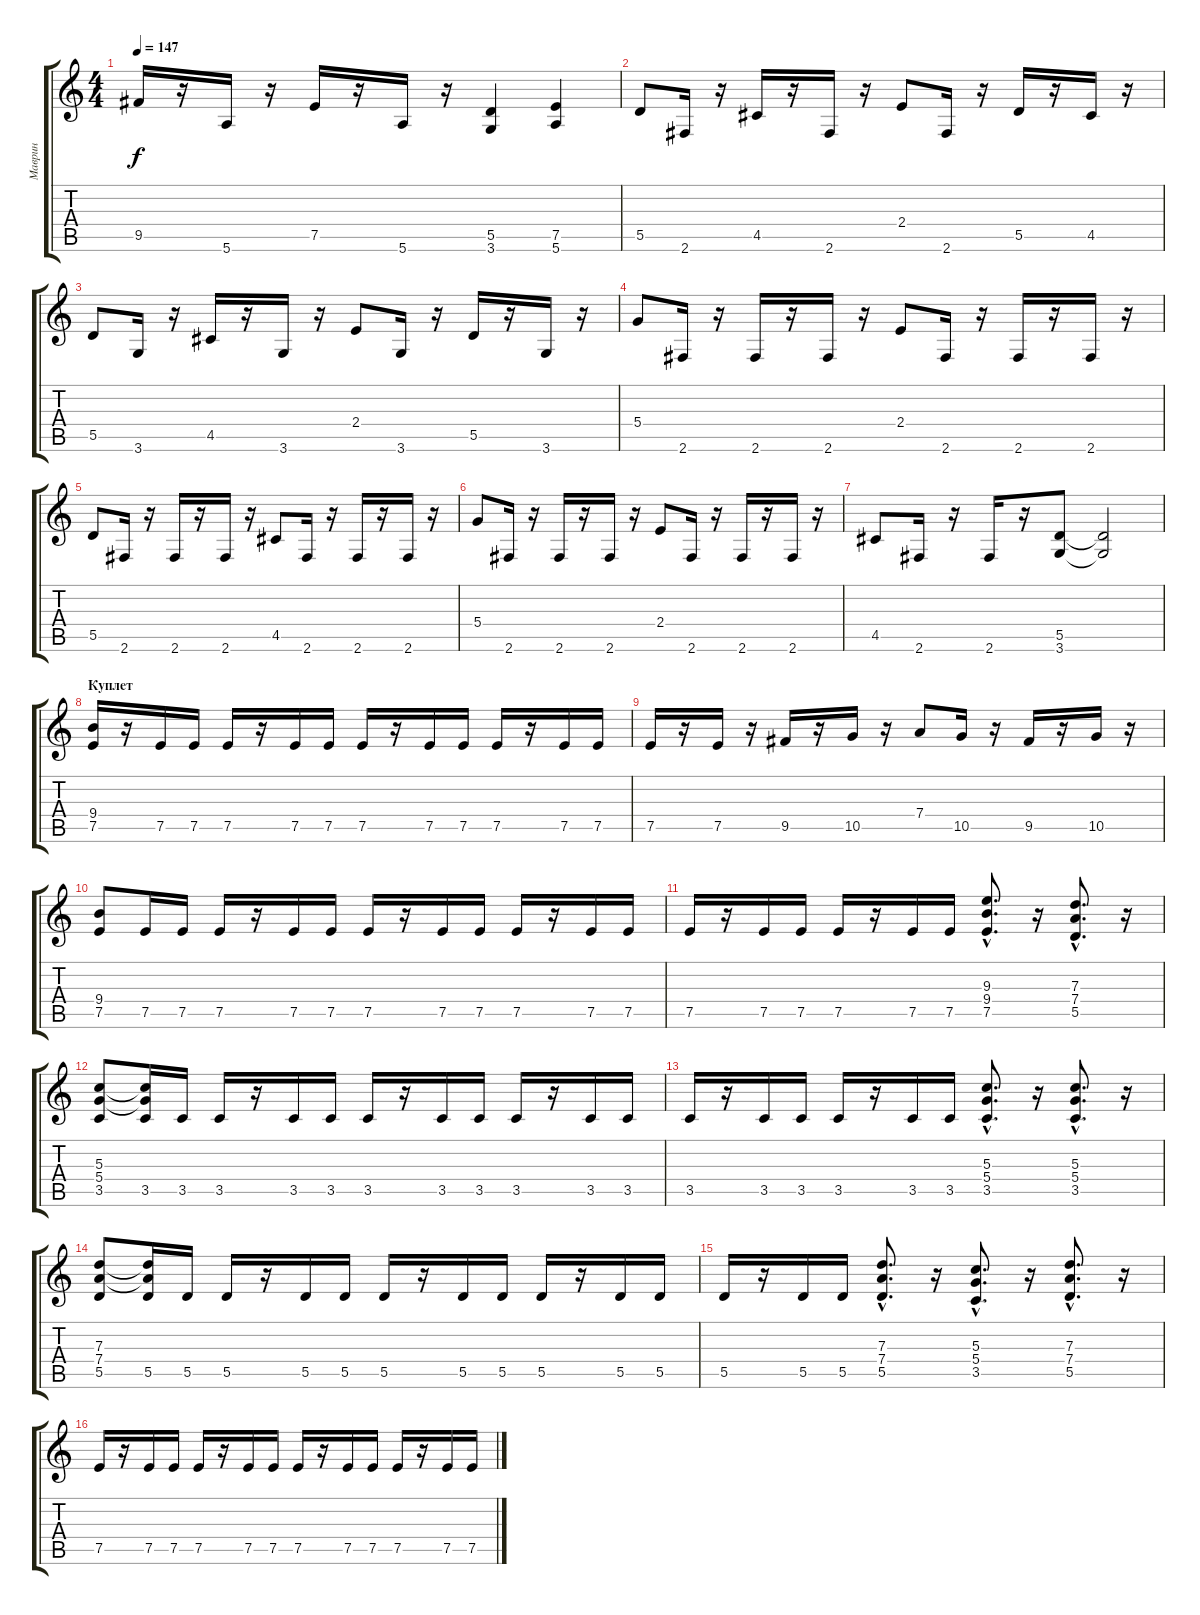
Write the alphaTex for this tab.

\track ("Маврин" "Маврин") {instrument overdrivenguitar}
\staff {score tabs}
\tuning (E4 B3 G3 D3 A2 E2) {hide}
\ts (4 4)
\tempo 147
\clef g2
\ks c
9.5.16{dy f} r.16 5.6.16 r.16 7.5.16 r.16 5.6.16 r.16 (5.5 3.6).4 (7.5 5.6).4 |
5.5.8 2.6.16 r.16 4.5.16 r.16 2.6.16 r.16 2.4.8 2.6.16 r.16 5.5.16 r.16 4.5.16 r.16 |
5.5.8 3.6.16 r.16 4.5.16 r.16 3.6.16 r.16 2.4.8 3.6.16 r.16 5.5.16 r.16 3.6.16 r.16 |
5.4.8 2.6.16 r.16 2.6.16 r.16 2.6.16 r.16 2.4.8 2.6.16 r.16 2.6.16 r.16 2.6.16 r.16 |
5.5.8 2.6.16 r.16 2.6.16 r.16 2.6.16 r.16 4.5.8 2.6.16 r.16 2.6.16 r.16 2.6.16 r.16 |
5.4.8 2.6.16 r.16 2.6.16 r.16 2.6.16 r.16 2.4.8 2.6.16 r.16 2.6.16 r.16 2.6.16 r.16 |
4.5.8 2.6.16 r.16 2.6.16 r.16 (5.5 3.6).8 (5.5{t} 3.6{t}).2 |
\section ("" "Куплет")
(9.4 7.5).16 r.16 7.5.16 7.5.16 7.5.16 r.16 7.5.16 7.5.16 7.5.16 r.16 7.5.16 7.5.16 7.5.16 r.16 7.5.16 7.5.16 |
7.5.16 r.16 7.5.16 r.16 9.5.16 r.16 10.5.16 r.16 7.4.8 10.5.16 r.16 9.5.16 r.16 10.5.16 r.16 |
(9.4 7.5).8 7.5.16 7.5.16 7.5.16 r.16 7.5.16 7.5.16 7.5.16 r.16 7.5.16 7.5.16 7.5.16 r.16 7.5.16 7.5.16 |
7.5.16 r.16 7.5.16 7.5.16 7.5.16 r.16 7.5.16 7.5.16 (9.3{hac} 9.4{hac} 7.5{hac}).8{d} r.16 (7.3{hac} 7.4{hac} 5.5{hac}).8{d} r.16 |
(5.3 5.4 3.5).8 (5.3{t} 5.4{t} 3.5).16 3.5.16 3.5.16 r.16 3.5.16 3.5.16 3.5.16 r.16 3.5.16 3.5.16 3.5.16 r.16 3.5.16 3.5.16 |
3.5.16 r.16 3.5.16 3.5.16 3.5.16 r.16 3.5.16 3.5.16 (5.3{hac} 5.4{hac} 3.5{hac}).8{d} r.16 (5.3{hac} 5.4{hac} 3.5{hac}).8{d} r.16 |
(7.3 7.4 5.5).8 (7.3{t} 7.4{t} 5.5).16 5.5.16 5.5.16 r.16 5.5.16 5.5.16 5.5.16 r.16 5.5.16 5.5.16 5.5.16 r.16 5.5.16 5.5.16 |
5.5.16 r.16 5.5.16 5.5.16 (7.3{hac} 7.4{hac} 5.5{hac}).8{d} r.16 (5.3{hac} 5.4{hac} 3.5{hac}).8{d} r.16 (7.3{hac} 7.4{hac} 5.5{hac}).8{d} r.16 |
7.5.16 r.16 7.5.16 7.5.16 7.5.16 r.16 7.5.16 7.5.16 7.5.16 r.16 7.5.16 7.5.16 7.5.16 r.16 7.5.16 7.5.16
